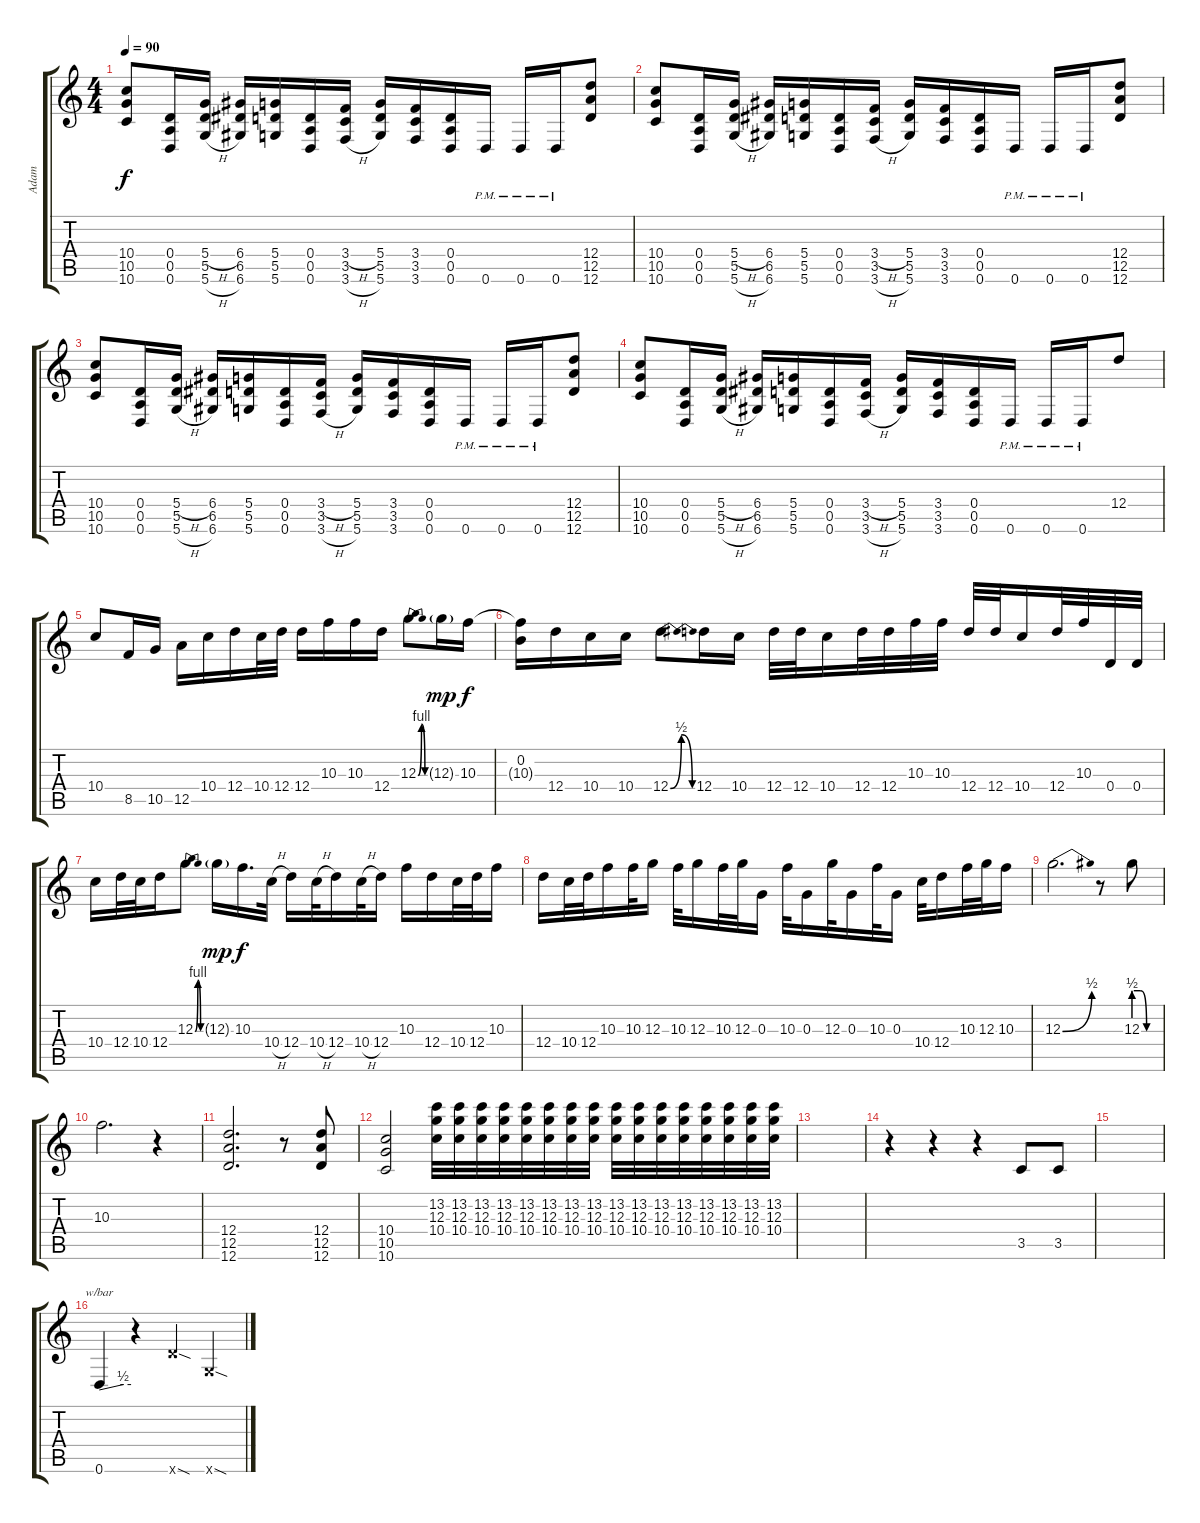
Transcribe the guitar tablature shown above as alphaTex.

\track ("Adam" "Adam") {instrument overdrivenguitar}
\staff {score tabs}
\tuning (E4 B3 G3 D3 A2 D2) {hide}
\ts (4 4)
\tempo 90
\clef g2
\ks c
(10.4 10.5 10.6).8{dy f} (0.4 0.5 0.6).16 (5.4{h} 5.5 5.6{h}).16 (6.4 6.5 6.6).16 (5.4 5.5 5.6).16 (0.4 0.5 0.6).16 (3.4{h} 3.5 3.6{h}).16 (5.4 5.5 5.6).16 (3.4 3.5 3.6).16 (0.4 0.5 0.6).16 0.6{pm}.16 0.6{pm}.16 0.6{pm}.16 (12.4 12.5 12.6).8 |
(10.4 10.5 10.6).8 (0.4 0.5 0.6).16 (5.4{h} 5.5 5.6{h}).16 (6.4 6.5 6.6).16 (5.4 5.5 5.6).16 (0.4 0.5 0.6).16 (3.4{h} 3.5 3.6{h}).16 (5.4 5.5 5.6).16 (3.4 3.5 3.6).16 (0.4 0.5 0.6).16 0.6{pm}.16 0.6{pm}.16 0.6{pm}.16 (12.4 12.5 12.6).8 |
(10.4 10.5 10.6).8 (0.4 0.5 0.6).16 (5.4{h} 5.5 5.6{h}).16 (6.4 6.5 6.6).16 (5.4 5.5 5.6).16 (0.4 0.5 0.6).16 (3.4{h} 3.5 3.6{h}).16 (5.4 5.5 5.6).16 (3.4 3.5 3.6).16 (0.4 0.5 0.6).16 0.6{pm}.16 0.6{pm}.16 0.6{pm}.16 (12.4 12.5 12.6).8 |
(10.4 10.5 10.6).8 (0.4 0.5 0.6).16 (5.4{h} 5.5 5.6{h}).16 (6.4 6.5 6.6).16 (5.4 5.5 5.6).16 (0.4 0.5 0.6).16 (3.4{h} 3.5 3.6{h}).16 (5.4 5.5 5.6).16 (3.4 3.5 3.6).16 (0.4 0.5 0.6).16 0.6{pm}.16 0.6{pm}.16 0.6{pm}.16 12.4.8 |
10.4.8 8.5.16 10.5.16 12.5.16 10.4.16 12.4.16 10.4.32 12.4.32 12.4.16 10.3.16 10.3.16 12.4.16 12.3{be (bendrelease 0 0 15 4 48 4 60 0)}.8 12.3{g}.16{dy mp} 10.3.16{dy f} |
(0.2 10.3{t}).16 12.4.16 10.4.16 10.4.16 12.4{be (bendrelease 0 0 15 2 48 2 60 0)}.8 12.4.16 10.4.16 12.4.32 12.4.32 10.4.16 12.4.32 12.4.32 10.3.32 10.3.32 12.4.32 12.4.32 10.4.16 12.4.32 10.3.32 0.4.32 0.4.32 |
10.4.16 12.4.32 10.4.32 12.4.16 12.3{be (bendrelease 0 0 15 4 48 4 60 0)}.8 12.3{g}.16{dy mp} 10.3.16{d dy f} 10.4{h}.32 12.4.16 10.4{h}.32 12.4.16 10.4{h}.32 12.4.16 10.3.16 12.4.16 10.4.32 12.4.32 10.3.16 |
12.4.16 10.4.32 12.4.32 10.3.16 10.3.32 12.3.16 10.3.32 12.3.16 10.3.32 12.3.32 0.3.16 10.3.32 0.3.16 12.3.32 0.3.16 10.3.32 0.3.16 10.4.32 12.4.16 10.3.32 12.3.32 10.3.16 |
12.3{be (bend 0 0 60 2)}.2{d} r.8 12.3{be (custom 0 2 15 2 30 0 60 0)}.8 |
10.3.2{d} r.4 |
(12.4 12.5 12.6).2{d} r.8 (12.4 12.5 12.6).8 |
(10.4 10.5 10.6).2 (13.2 12.3 10.4).32 (13.2 12.3 10.4).32 (13.2 12.3 10.4).32 (13.2 12.3 10.4).32 (13.2 12.3 10.4).32 (13.2 12.3 10.4).32 (13.2 12.3 10.4).32 (13.2 12.3 10.4).32 (13.2 12.3 10.4).32 (13.2 12.3 10.4).32 (13.2 12.3 10.4).32 (13.2 12.3 10.4).32 (13.2 12.3 10.4).32 (13.2 12.3 10.4).32 (13.2 12.3 10.4).32 (13.2 12.3 10.4).32 |
|
r.4 r.4 r.4 3.5.8 3.5.8 |
|
0.6.4{tbe (custom default 0 0 45 2 60 2)} r.4 12.6{sod x}.4 5.6{sod x}.4
